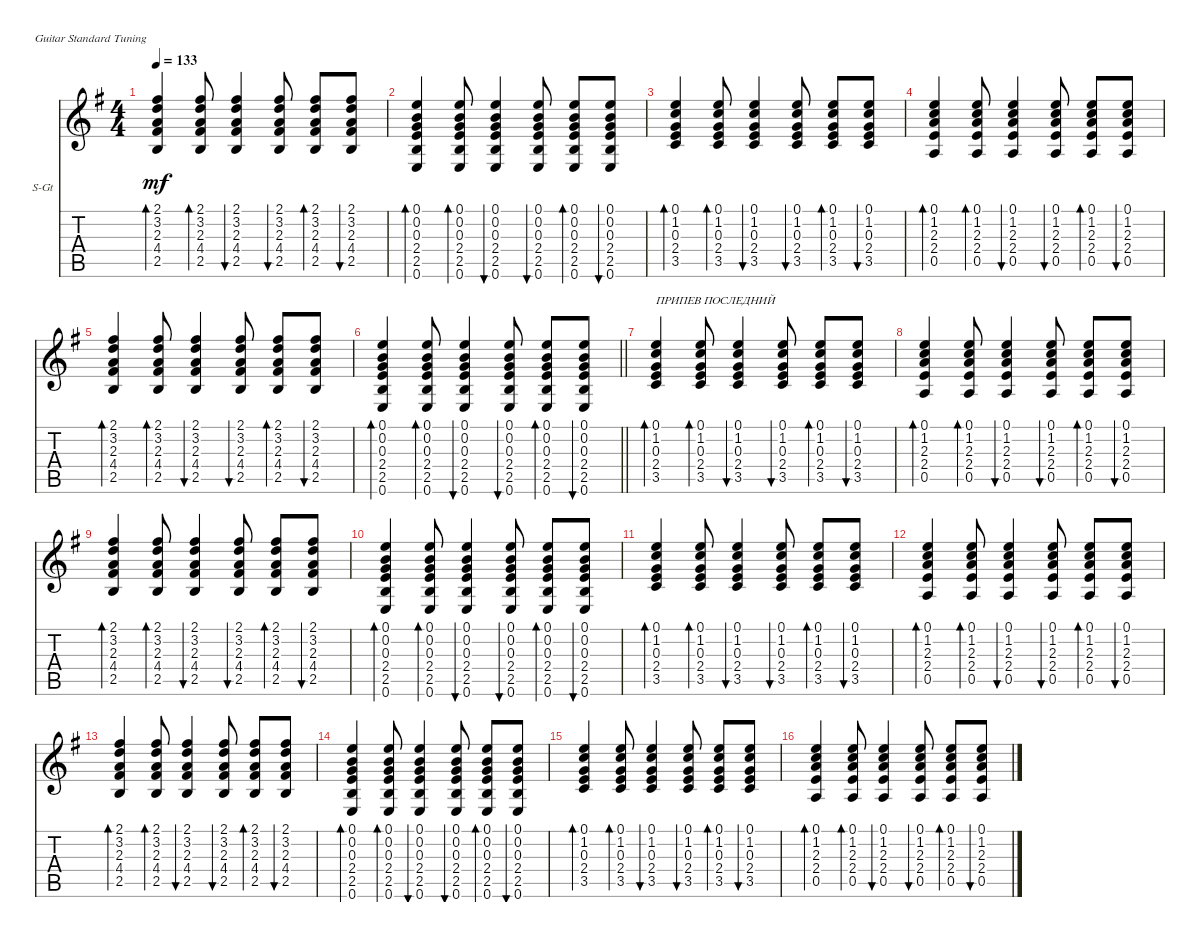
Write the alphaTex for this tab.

\defaultSystemsLayout 4
\bracketExtendMode nobrackets
\firstSystemTrackNameOrientation horizontal
\otherSystemsTrackNameOrientation horizontal
\track ("акустика" "S-Gt") {instrument acousticguitarsteel}
\staff {score tabs}
\tuning (E4 B3 G3 D3 A2 E2)
\ts (4 4)
\tempo 133
\clef g2
\ks eminor
(2.5 4.4 2.3 3.2 2.1).4{bd 30 dy mf} (2.5 4.4 2.3 3.2 2.1).8{bd 30} (2.5 4.4 2.3 3.2 2.1).4{bu 30} (2.5 4.4 2.3 3.2 2.1).8{bu 30} (2.5 4.4 2.3 3.2 2.1).8{bd 30} (2.5 4.4 2.3 3.2 2.1).8{bu 30} |
(0.6 2.5 2.4 0.3 0.2 0.1).4{bd 30} (0.6 2.5 2.4 0.3 0.2 0.1).8{bd 30} (0.6 2.5 2.4 0.3 0.2 0.1).4{bu 30} (0.6 2.5 2.4 0.3 0.2 0.1).8{bu 30} (0.6 2.5 2.4 0.3 0.2 0.1).8{bd 30} (0.6 2.5 2.4 0.3 0.2 0.1).8{bu 30} |
(3.5 2.4 0.3 1.2 0.1).4{bd 30} (3.5 2.4 0.3 1.2 0.1).8{bd 30} (3.5 2.4 0.3 1.2 0.1).4{bu 30} (3.5 2.4 0.3 1.2 0.1).8{bu 30} (3.5 2.4 0.3 1.2 0.1).8{bd 30} (3.5 2.4 0.3 1.2 0.1).8{bu 30} |
(0.5 2.4 2.3 1.2 0.1).4{bd 30} (0.5 2.4 2.3 1.2 0.1).8{bd 30} (0.5 2.4 2.3 1.2 0.1).4{bu 30} (0.5 2.4 2.3 1.2 0.1).8{bu 30} (0.5 2.4 2.3 1.2 0.1).8{bd 30} (0.5 2.4 2.3 1.2 0.1).8{bu 30} |
(2.5 4.4 2.3 3.2 2.1).4{bd 30} (2.5 4.4 2.3 3.2 2.1).8{bd 30} (2.5 4.4 2.3 3.2 2.1).4{bu 30} (2.5 4.4 2.3 3.2 2.1).8{bu 30} (2.5 4.4 2.3 3.2 2.1).8{bd 30} (2.5 4.4 2.3 3.2 2.1).8{bu 30} |
\barLineRight lightlight
(0.6 2.5 2.4 0.3 0.2 0.1).4{bd 30} (0.6 2.5 2.4 0.3 0.2 0.1).8{bd 30} (0.6 2.5 2.4 0.3 0.2 0.1).4{bu 30} (0.6 2.5 2.4 0.3 0.2 0.1).8{bu 30} (0.6 2.5 2.4 0.3 0.2 0.1).8{bd 30} (0.6 2.5 2.4 0.3 0.2 0.1).8{bu 30} |
(3.5 2.4 0.3 1.2 0.1).4{bd 30 txt "ПРИПЕВ ПОСЛЕДНИЙ"} (3.5 2.4 0.3 1.2 0.1).8{bd 30} (3.5 2.4 0.3 1.2 0.1).4{bu 30} (3.5 2.4 0.3 1.2 0.1).8{bu 30} (3.5 2.4 0.3 1.2 0.1).8{bd 30} (3.5 2.4 0.3 1.2 0.1).8{bu 30} |
(0.5 2.4 2.3 1.2 0.1).4{bd 30} (0.5 2.4 2.3 1.2 0.1).8{bd 30} (0.5 2.4 2.3 1.2 0.1).4{bu 30} (0.5 2.4 2.3 1.2 0.1).8{bu 30} (0.5 2.4 2.3 1.2 0.1).8{bd 30} (0.5 2.4 2.3 1.2 0.1).8{bu 30} |
(2.5 4.4 2.3 3.2 2.1).4{bd 30} (2.5 4.4 2.3 3.2 2.1).8{bd 30} (2.5 4.4 2.3 3.2 2.1).4{bu 30} (2.5 4.4 2.3 3.2 2.1).8{bu 30} (2.5 4.4 2.3 3.2 2.1).8{bd 30} (2.5 4.4 2.3 3.2 2.1).8{bu 30} |
(0.6 2.5 2.4 0.3 0.2 0.1).4{bd 30} (0.6 2.5 2.4 0.3 0.2 0.1).8{bd 30} (0.6 2.5 2.4 0.3 0.2 0.1).4{bu 30} (0.6 2.5 2.4 0.3 0.2 0.1).8{bu 30} (0.6 2.5 2.4 0.3 0.2 0.1).8{bd 30} (0.6 2.5 2.4 0.3 0.2 0.1).8{bu 30} |
(3.5 2.4 0.3 1.2 0.1).4{bd 30} (3.5 2.4 0.3 1.2 0.1).8{bd 30} (3.5 2.4 0.3 1.2 0.1).4{bu 30} (3.5 2.4 0.3 1.2 0.1).8{bu 30} (3.5 2.4 0.3 1.2 0.1).8{bd 30} (3.5 2.4 0.3 1.2 0.1).8{bu 30} |
(0.5 2.4 2.3 1.2 0.1).4{bd 30} (0.5 2.4 2.3 1.2 0.1).8{bd 30} (0.5 2.4 2.3 1.2 0.1).4{bu 30} (0.5 2.4 2.3 1.2 0.1).8{bu 30} (0.5 2.4 2.3 1.2 0.1).8{bd 30} (0.5 2.4 2.3 1.2 0.1).8{bu 30} |
(2.5 4.4 2.3 3.2 2.1).4{bd 30} (2.5 4.4 2.3 3.2 2.1).8{bd 30} (2.5 4.4 2.3 3.2 2.1).4{bu 30} (2.5 4.4 2.3 3.2 2.1).8{bu 30} (2.5 4.4 2.3 3.2 2.1).8{bd 30} (2.5 4.4 2.3 3.2 2.1).8{bu 30} |
(0.6 2.5 2.4 0.3 0.2 0.1).4{bd 30} (0.6 2.5 2.4 0.3 0.2 0.1).8{bd 30} (0.6 2.5 2.4 0.3 0.2 0.1).4{bu 30} (0.6 2.5 2.4 0.3 0.2 0.1).8{bu 30} (0.6 2.5 2.4 0.3 0.2 0.1).8{bd 30} (0.6 2.5 2.4 0.3 0.2 0.1).8{bu 30} |
(3.5 2.4 0.3 1.2 0.1).4{bd 30} (3.5 2.4 0.3 1.2 0.1).8{bd 30} (3.5 2.4 0.3 1.2 0.1).4{bu 30} (3.5 2.4 0.3 1.2 0.1).8{bu 30} (3.5 2.4 0.3 1.2 0.1).8{bd 30} (3.5 2.4 0.3 1.2 0.1).8{bu 30} |
(0.5 2.4 2.3 1.2 0.1).4{bd 30} (0.5 2.4 2.3 1.2 0.1).8{bd 30} (0.5 2.4 2.3 1.2 0.1).4{bu 30} (0.5 2.4 2.3 1.2 0.1).8{bu 30} (0.5 2.4 2.3 1.2 0.1).8{bd 30} (0.5 2.4 2.3 1.2 0.1).8{bu 30}
